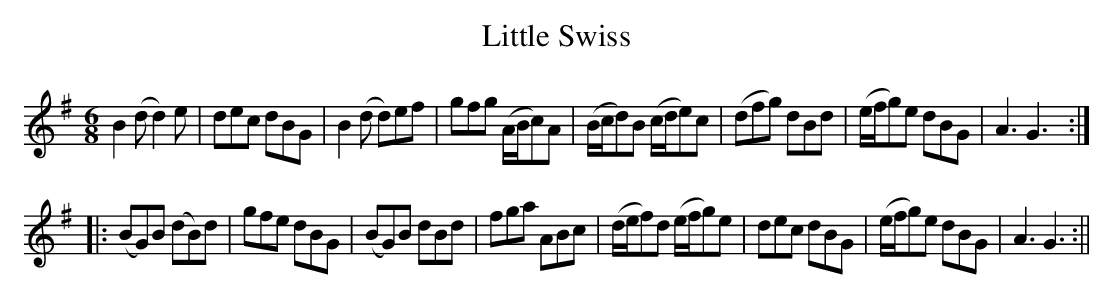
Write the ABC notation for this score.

X:1
T:Little Swiss
M:6/8
L:1/8
K:G
B2(d d2)e|dec dBG|B2(d d)ef|gfg (A/B/c)A|(B/c/d)B (c/d/e)c|(dfg) dBd|(e/f/g)e dBG|A3 G3:|
|:(BG)B (dB)d|gfe dBG|(BG)B dBd|fga ABc|(d/e/f)d (e/f/g)e|dec dBG|(e/f/g)e dBG|A3 G3:||
